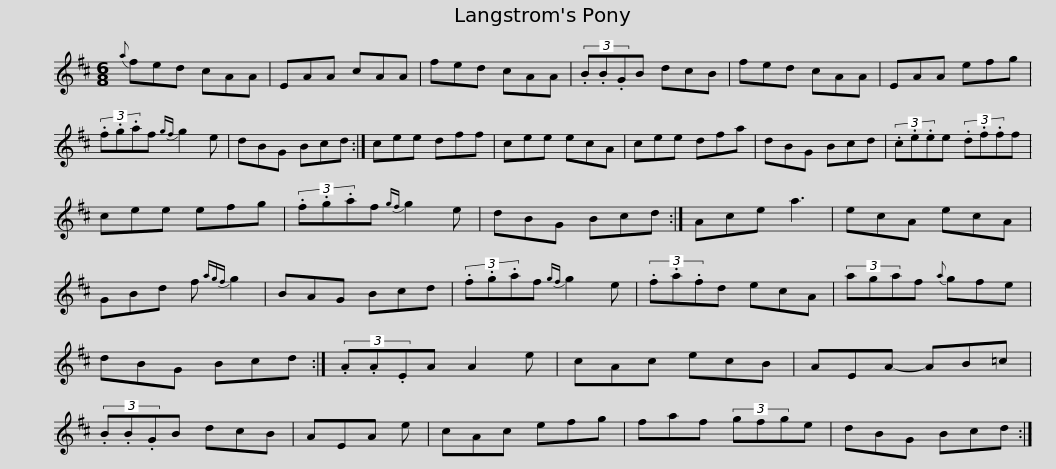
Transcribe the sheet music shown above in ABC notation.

X:1
L:1/8
M:6/8
I:linebreak $
K:D
V:1 treble
V:1
{a} fed cAA | EAA cAA | fed cAA | (3.B.B.GB dcB |$ fed cAA | %5
 EAA efg | (3.f.g.af{gf} g2 e | dBG Bcd :|$ cee dff | cee ecA | %10
 cee dfa | dBG Bcd |$ (3.c.e.ee (3.d.f.ff | cee efg | (3.f.g.af{gf} g2 e | %15
 dBG Bcd :|$ Ace a3 | ecA ecA | GBd f{agf} g2 | BAG Bcd |$ %20
 (3.f.g.af{gf} g2 e | (3.f.a.fd ecA | (3agaf{a} gfe | dBG Bcd :|$ (3.A.A.EA A2 e | %25
 cAc ecB | AEA- AB=c | (3.B.B.GB dcB |$ AEA e | cAc efg | %30
 faf (3gfge | dBG Bcd :| %32
